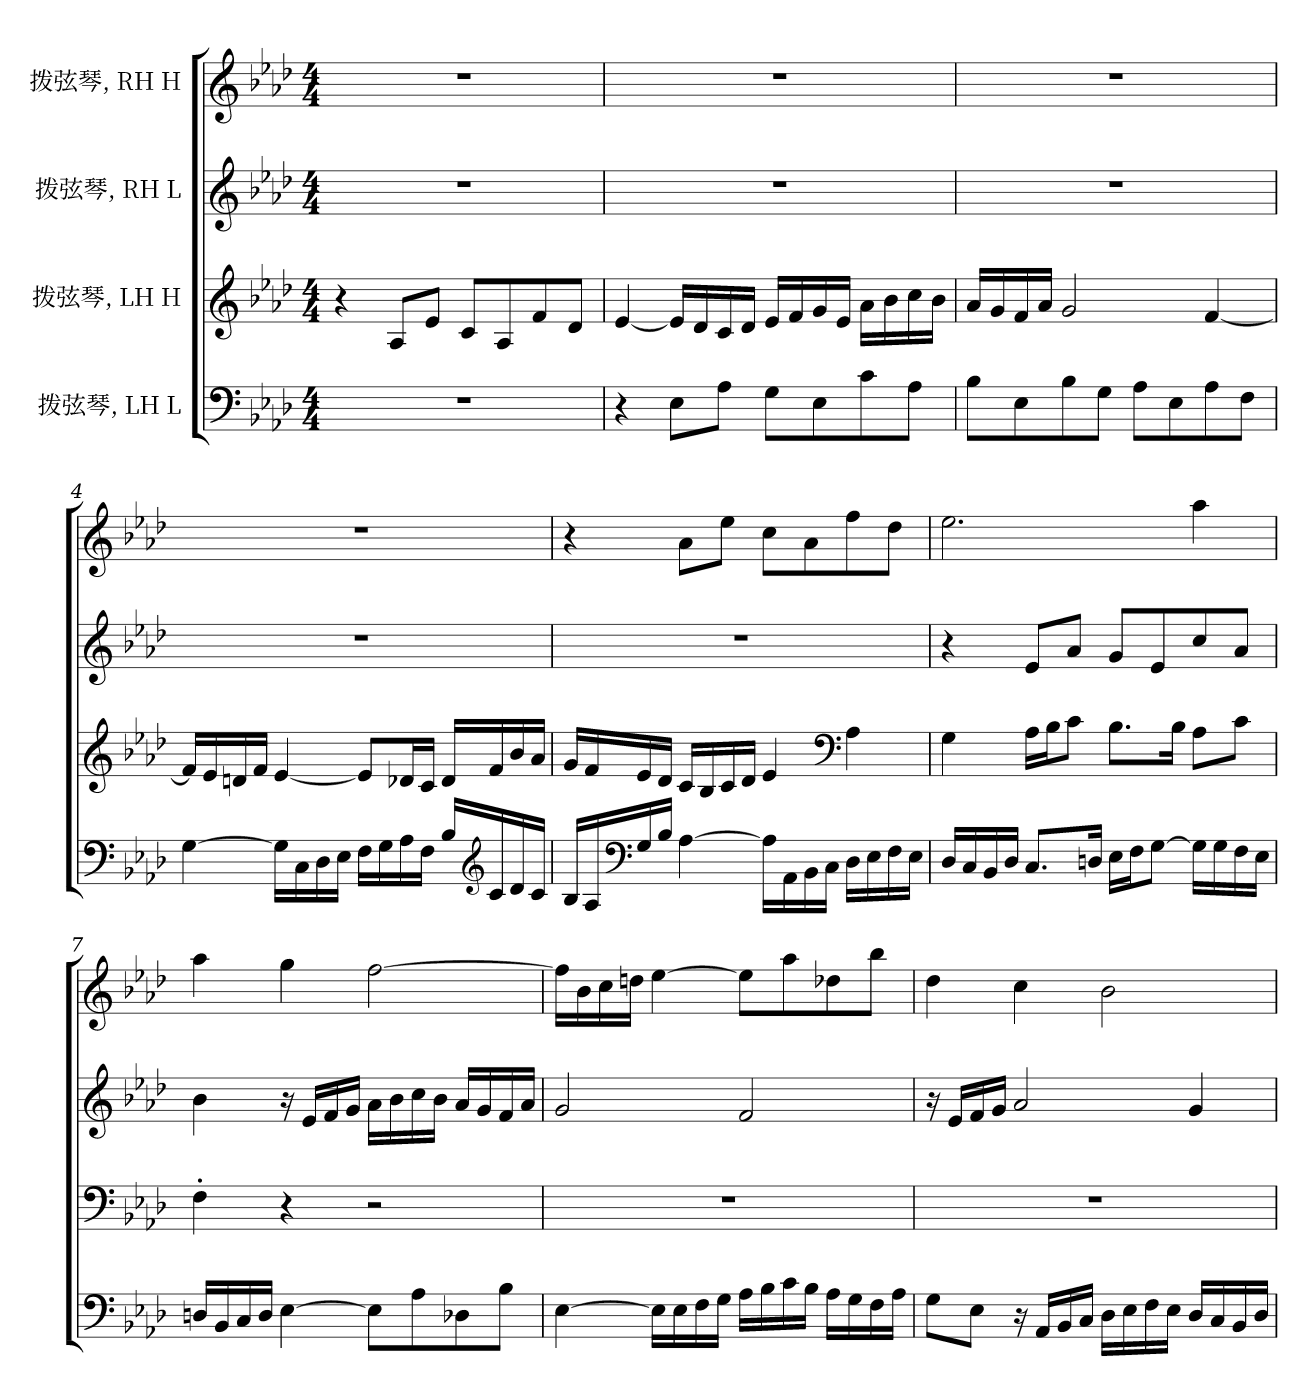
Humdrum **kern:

**kern	**kern	**kern	**kern
*part4	*part3	*part2	*part1
*staff4	*staff3	*staff2	*staff1
*I"拨弦琴, LH L	*I"拨弦琴, LH H	*I"拨弦琴, RH L	*I"拨弦琴, RH H
*clefF4	*clefG2	*clefG2	*clefG2
*k[b-e-a-d-]	*k[b-e-a-d-]	*k[b-e-a-d-]	*k[b-e-a-d-]
*M4/4	*M4/4	*M4/4	*M4/4
*MM88	*MM88	*MM88	*MM88
=1	=1	=1	=1
1r	4r	1r	1r
.	8A-/L	.	.
.	8e-/J	.	.
.	8c/L	.	.
.	8A-/	.	.
.	8f/	.	.
.	8d-/J	.	.
=2	=2	=2	=2
4r	[4e-/	1r	1r
8E-\L	16e-/LL]	.	.
.	16d-/	.	.
8A-\J	16c/	.	.
.	16d-/JJ	.	.
8G\L	16e-/LL	.	.
.	16f/	.	.
8E-\	16g/	.	.
.	16e-/JJ	.	.
8c\	16a-\LL	.	.
.	16b-\	.	.
8A-\J	16cc\	.	.
.	16b-\JJ	.	.
=3	=3	=3	=3
8B-\L	16a-/LL	1r	1r
.	16g/	.	.
8E-\	16f/	.	.
.	16a-/JJ	.	.
8B-\	2g/	.	.
8G\J	.	.	.
8A-\L	.	.	.
8E-\	.	.	.
8A-\	[4f/	.	.
8F\J	.	.	.
!!LO:LB:g=z
=4	=4	=4	=4
[4G\	16f/LL]	1r	1r
.	16e-/	.	.
.	16dn/	.	.
.	16f/JJ	.	.
16G\LL]	[4e-/	.	.
16C\	.	.	.
16D-\	.	.	.
16E-\JJ	.	.	.
16F\LL	8e-/L]	.	.
16G\	.	.	.
16A-\	16d-X/L	.	.
16F\JJ	16c/JJ	.	.
16B-/LL	16d-/LL	.	.
*clefG2	*	*	*
16c/	16f/	.	.
16d-/	16b-/	.	.
16c/JJ	16a-/JJ	.	.
=5	=5	=5	=5
16B-/LL	16g/LL	1r	4r
16A-/	16f/	.	.
*clefF4	*	*	*
16G/	16e-/	.	.
16B-/JJ	16d-/JJ	.	.
[4A-\	16c/LL	.	8a-\L
.	16B-/	.	.
.	16c/	.	8ee-\J
.	16d-/JJ	.	.
16A-\LL]	4e-/	.	8cc\L
16AA-\	.	.	.
16BB-\	.	.	8a-\
16C\JJ	.	.	.
*	*clefF4	*	*
16D-\LL	4A-\	.	8ff\
16E-\	.	.	.
16F\	.	.	8dd-\J
16E-\JJ	.	.	.
!!LO:LB:g=z
=6	=6	=6	=6
16D-/LL	4G\	4r	2.ee-\
16C/	.	.	.
16BB-/	.	.	.
16D-/JJ	.	.	.
8.C/L	16A-\LL	8e-/L	.
.	16B-\J	.	.
.	8c\J	8a-/J	.
16Dn/Jk	.	.	.
16E-\LL	8.B-\L	8g/L	.
16F\J	.	.	.
[8G\J	.	8e-/	.
.	16B-\Jk	.	.
16G\LL]	8A-\L	8cc/	4aa-\
16G\	.	.	.
16F\	8c\J	8a-/J	.
16E-\JJ	.	.	.
=7	=7	=7	=7
16Dn/LL	4F'\	4b-\	4aa-\
16BB-/	.	.	.
16C/	.	.	.
16D/JJ	.	.	.
[4E-\	4r	16r	4gg\
.	.	16e-/LL	.
.	.	16f/	.
.	.	16g/JJ	.
8E-\L]	2r	16a-\LL	[2ff\
.	.	16b-\	.
8A-\	.	16cc\	.
.	.	16b-\JJ	.
8D-X\	.	16a-/LL	.
.	.	16g/	.
8B-\J	.	16f/	.
.	.	16a-/JJ	.
!!LO:PB:g=z
=8	=8	=8	=8
[4E-\	1r	2g/	16ff\LL]
.	.	.	16b-\
.	.	.	16cc\
.	.	.	16ddn\JJ
16E-\LL]	.	.	[4ee-\
16E-\	.	.	.
16F\	.	.	.
16G\JJ	.	.	.
16A-\LL	.	2f/	8ee-\L]
16B-\	.	.	.
16c\	.	.	8aa-\
16B-\JJ	.	.	.
16A-\LL	.	.	8dd-X\
16G\	.	.	.
16F\	.	.	8bb-\J
16A-\JJ	.	.	.
=9	=9	=9	=9
8G\L	1r	16r	4dd-\
.	.	16e-/LL	.
8E-\J	.	16f/	.
.	.	16g/JJ	.
16r	.	2a-/	4cc\
16AA-/LL	.	.	.
16BB-/	.	.	.
16C/JJ	.	.	.
16D-\LL	.	.	2b-\
16E-\	.	.	.
16F\	.	.	.
16E-\JJ	.	.	.
16D-/LL	.	4g/	.
16C/	.	.	.
16BB-/	.	.	.
16D-/JJ	.	.	.
=	=	=	=
*-	*-	*-	*-
